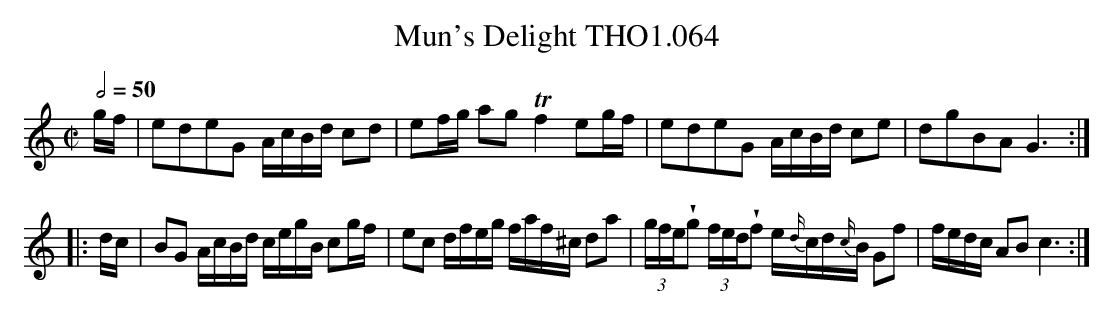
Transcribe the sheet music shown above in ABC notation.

X:1
T:Mun's Delight THO1.064
M:C|
L:1/8
Q:1/2=50
U:w=!wedge!
K:C
g/f/|edeG A/c/B/d/ cd|ef/g/ ag Tf2 eg/f/|\
edeG A/c/B/d/ ce|dgBA G3:|
L:1/16
|:dc|B2G2 AcBd cegB c2gf|e2c2 dfeg faf^c d2a2|\
(3gfewg2 (3fedwf2 e{d/}cd{c/}B G2f2|fedc A2B2 c6:|
